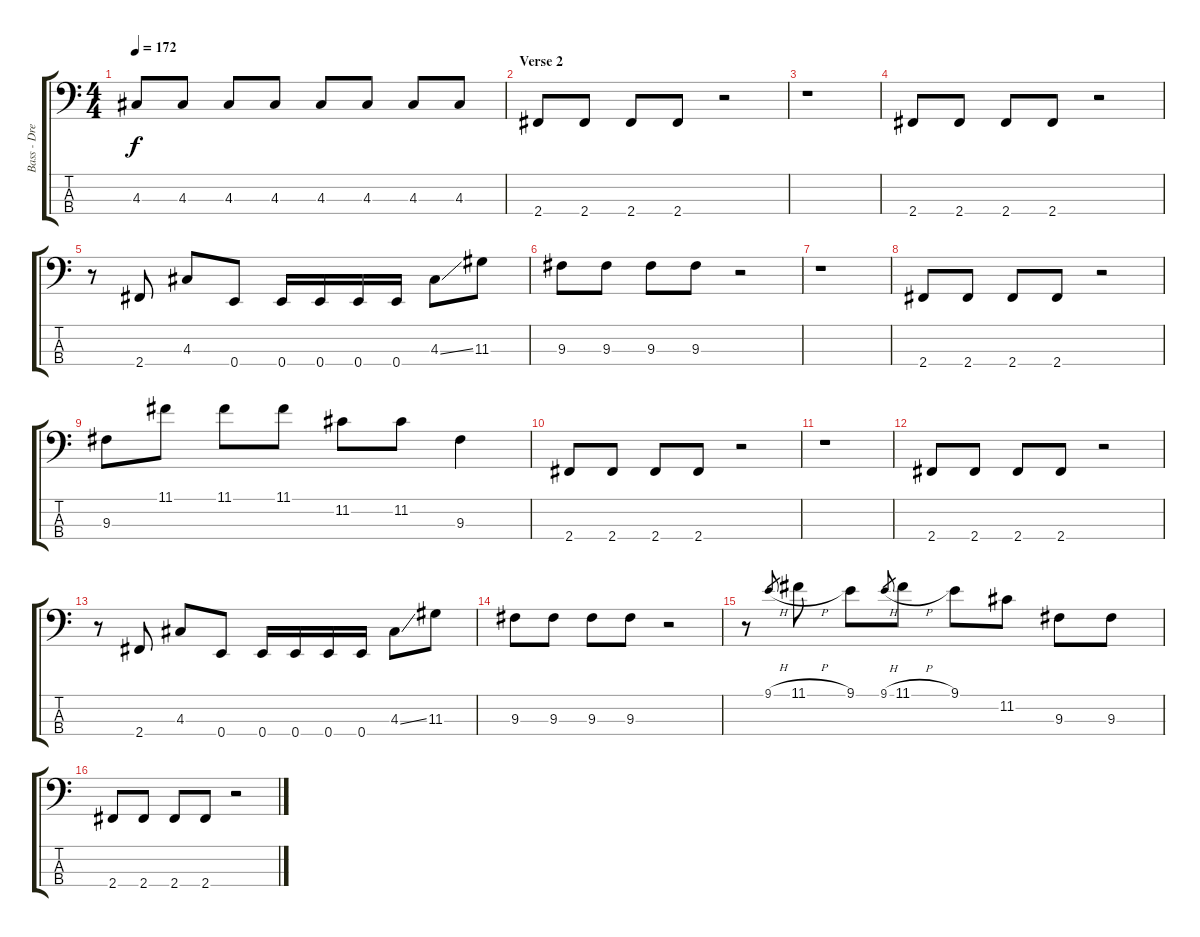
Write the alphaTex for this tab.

\track ("Bass - Drew Roulette" "Bass - Dre") {instrument electricbassfinger}
\staff {score tabs}
\tuning (G2 D2 A1 E1) {hide}
\ts (4 4)
\tempo 172
\clef f4
\ks c
4.3.8{dy f} 4.3.8 4.3.8 4.3.8 4.3.8 4.3.8 4.3.8 4.3.8 |
\section ("" "Verse 2")
2.4.8 2.4.8 2.4.8 2.4.8 r.2 |
r.1 |
2.4.8 2.4.8 2.4.8 2.4.8 r.2 |
r.8 2.4.8 4.3.8 0.4.8 0.4.16 0.4.16 0.4.16 0.4.16 4.3{ss}.8 11.3.8 |
9.3.8 9.3.8 9.3.8 9.3.8 r.2 |
r.1 |
2.4.8 2.4.8 2.4.8 2.4.8 r.2 |
9.3.8 11.1.8 11.1.8 11.1.8 11.2.8 11.2.8 9.3.4 |
2.4.8 2.4.8 2.4.8 2.4.8 r.2 |
r.1 |
2.4.8 2.4.8 2.4.8 2.4.8 r.2 |
r.8 2.4.8 4.3.8 0.4.8 0.4.16 0.4.16 0.4.16 0.4.16 4.3{ss}.8 11.3.8 |
9.3.8 9.3.8 9.3.8 9.3.8 r.2 |
r.8 9.1{h}.8{gr} 11.1{h}.8 9.1.8 9.1{h}.8{gr} 11.1{h}.8 9.1.8 11.2.8 9.3.8 9.3.8 |
2.4.8 2.4.8 2.4.8 2.4.8 r.2
